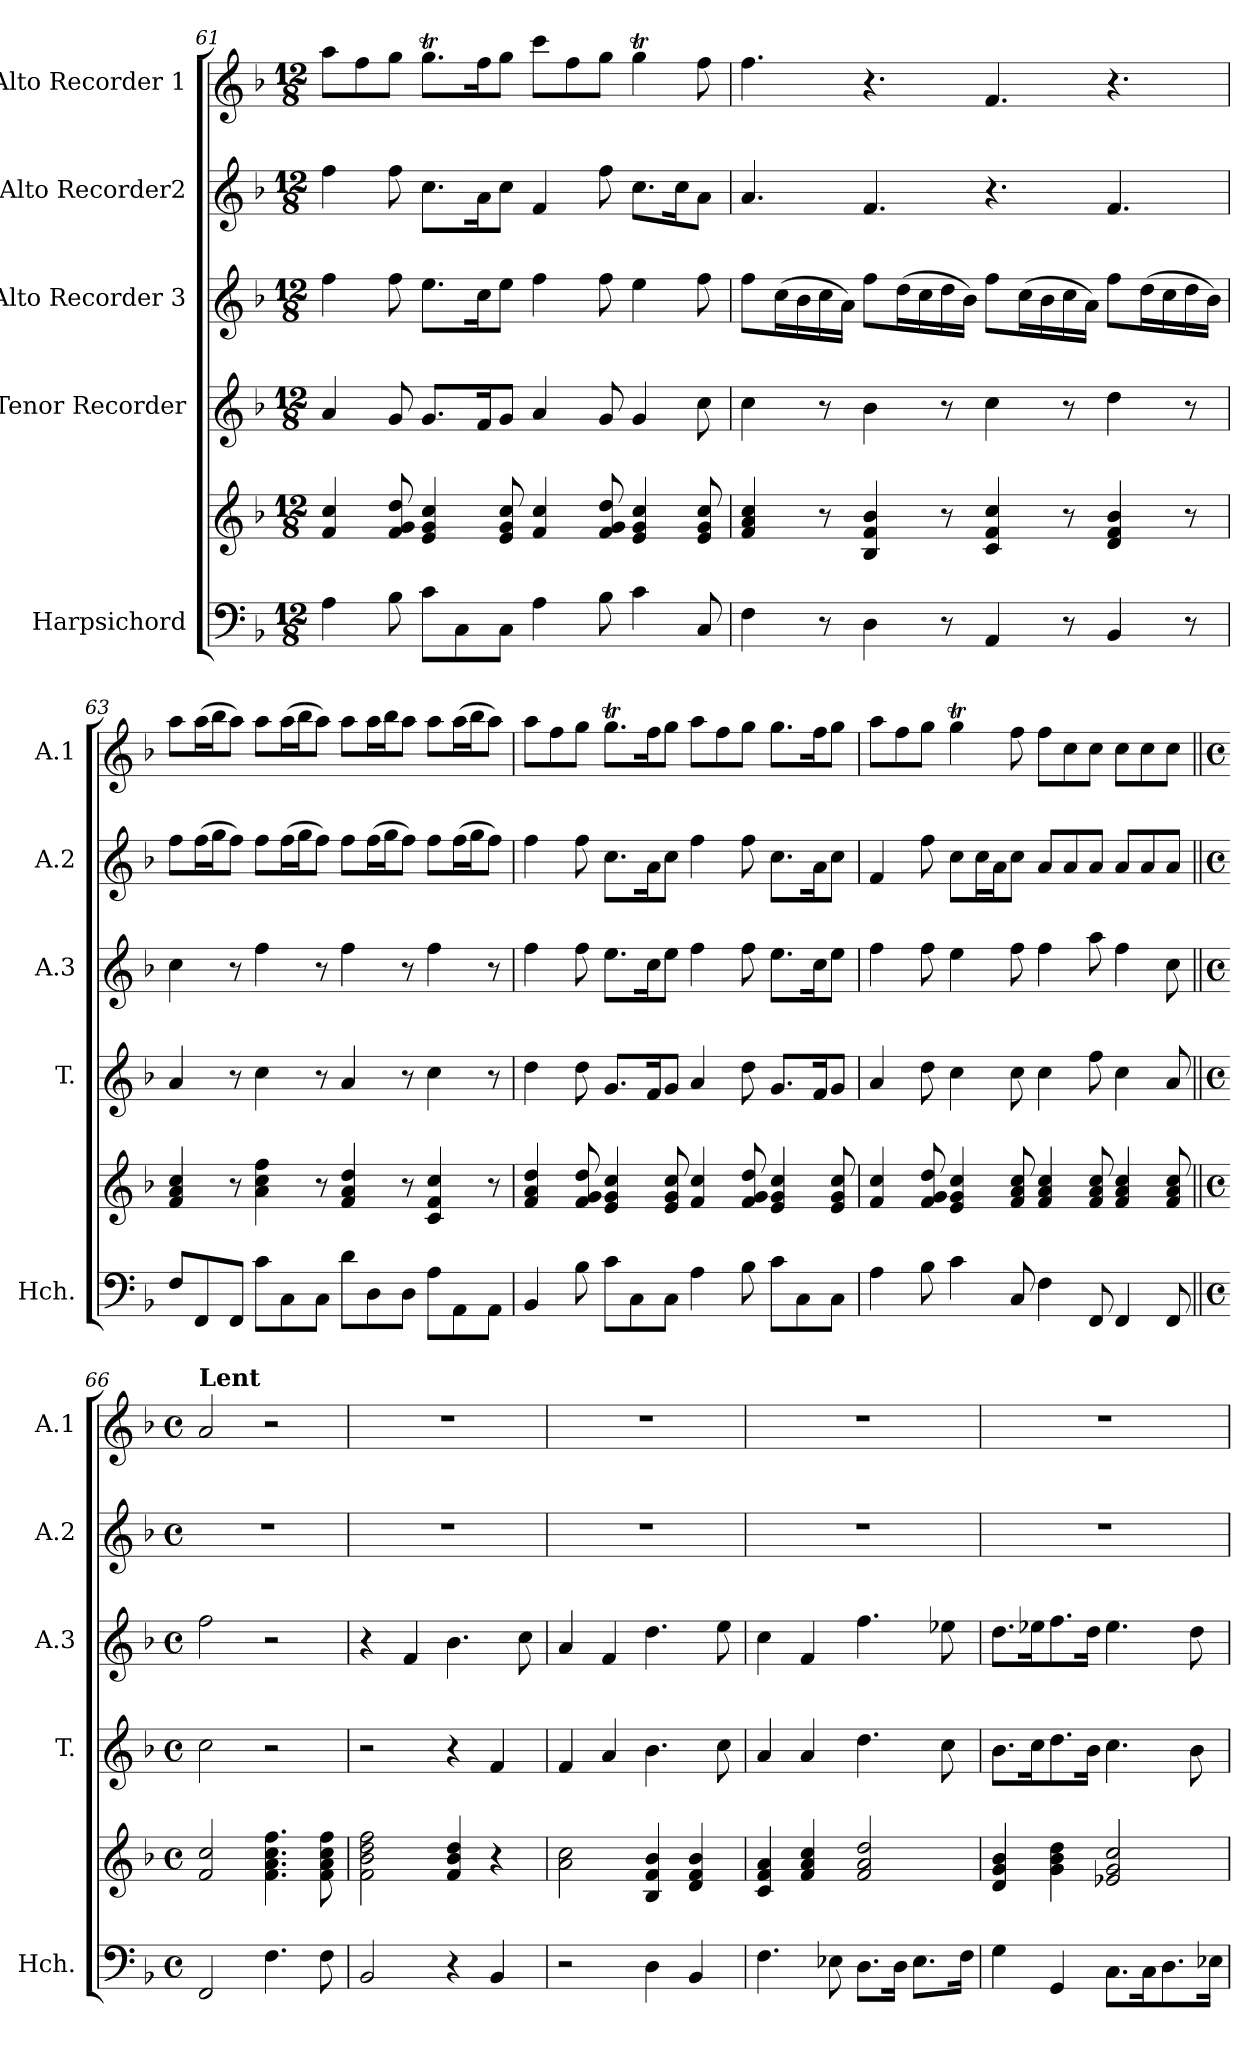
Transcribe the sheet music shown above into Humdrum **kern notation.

**kern	**kern	**kern	**kern	**kern	**kern
*part5	*part5	*part4	*part3	*part2	*part1
*staff6	*staff5	*staff4	*staff3	*staff2	*staff1
*I"Harpsichord	*	*I"Tenor Recorder	*I"Alto Recorder 3	*I"Alto Recorder2	*I"Alto Recorder 1
*I'Hch.	*	*I'T.	*I'A.3	*I'A.2	*I'A.1
*clefF4	*clefG2	*clefG2	*clefG2	*clefG2	*clefG2
*k[b-]	*k[b-]	*k[b-]	*k[b-]	*k[b-]	*k[b-]
*M12/8	*M12/8	*M12/8	*M12/8	*M12/8	*M12/8
=61	=61	=61	=61	=61	=61
4A\	4f/ 4cc/	4a/	4ff\	4ff\	8aa\L
.	.	.	.	.	8ff\
8B-\	8f/ 8g/ 8dd/	8g/	8ff\	8ff\	8gg\J
8c\L	4e/ 4g/ 4cc/	8.g/L	8.ee\L	8.cc\L	8.ggT\L
8C\	.	.	.	.	.
.	.	16f/K	16cc\K	16a\K	16ff\K
8C\J	8e/ 8g/ 8cc/	8g/J	8ee\J	8cc\J	8gg\J
4A\	4f/ 4cc/	4a/	4ff\	4f/	8ccc\L
.	.	.	.	.	8ff\
8B-\	8f/ 8g/ 8dd/	8g/	8ff\	8ff\	8gg\J
4c\	4e/ 4g/ 4cc/	4g/	4ee\	8.cc\L	4ggT\
.	.	.	.	16cc\K	.
8C/	8e/ 8g/ 8cc/	8cc\	8ff\	8a\J	8ff\
!!LO:PB:g=z
=62	=62	=62	=62	=62	=62
4F\	4f/ 4a/ 4cc/	4cc\	8ff\L	4.a/	4.ff\
.	.	.	(16cc\L	.	.
.	.	.	16b-\	.	.
8r	8r	8r	16cc\	.	.
.	.	.	16a\JJ)	.	.
4D\	4B-/ 4f/ 4b-/	4b-\	8ff\L	4.f/	4.r
.	.	.	(16dd\L	.	.
.	.	.	16cc\	.	.
8r	8r	8r	16dd\	.	.
.	.	.	16b-\JJ)	.	.
4AA/	4c/ 4f/ 4cc/	4cc\	8ff\L	4.r	4.f/
.	.	.	(16cc\L	.	.
.	.	.	16b-\	.	.
8r	8r	8r	16cc\	.	.
.	.	.	16a\JJ)	.	.
4BB-/	4d/ 4f/ 4b-/	4dd\	8ff\L	4.f/	4.r
.	.	.	(16dd\L	.	.
.	.	.	16cc\	.	.
8r	8r	8r	16dd\	.	.
.	.	.	16b-\JJ)	.	.
=63	=63	=63	=63	=63	=63
8F/L	4f/ 4a/ 4cc/	4a/	4cc\	8ff\L	8aa\L
8FF/	.	.	.	(>16ff\L	(>16aa\L
.	.	.	.	16gg\J	16bb-\J
8FF/J	8r	8r	8r	8ff\J)	8aa\J)
8c\L	4a\ 4cc\ 4ff\	4cc\	4ff\	8ff\L	8aa\L
8C\	.	.	.	(>16ff\L	(>16aa\L
.	.	.	.	16gg\J	16bb-\J
8C\J	8r	8r	8r	8ff\J)	8aa\J)
8d\L	4f/ 4a/ 4dd/	4a/	4ff\	8ff\L	8aa\L
8D\	.	.	.	(>16ff\L	16aa\L
.	.	.	.	16gg\J	16bb-\J
8D\J	8r	8r	8r	8ff\J)	8aa\J
8A\L	4c/ 4f/ 4cc/	4cc\	4ff\	8ff\L	8aa\L
8AA\	.	.	.	(>16ff\L	(>16aa\L
.	.	.	.	16gg\J	16bb-\J
8AA\J	8r	8r	8r	8ff\J)	8aa\J)
=64	=64	=64	=64	=64	=64
4BB-/	4f/ 4a/ 4dd/	4dd\	4ff\	4ff\	8aa\L
.	.	.	.	.	8ff\
8B-\	8f/ 8g/ 8dd/	8dd\	8ff\	8ff\	8gg\J
8c\L	4e/ 4g/ 4cc/	8.g/L	8.ee\L	8.cc\L	8.ggT\L
8C\	.	.	.	.	.
.	.	16f/K	16cc\K	16a\K	16ff\K
8C\J	8e/ 8g/ 8cc/	8g/J	8ee\J	8cc\J	8gg\J
4A\	4f/ 4cc/	4a/	4ff\	4ff\	8aa\L
.	.	.	.	.	8ff\
8B-\	8f/ 8g/ 8dd/	8dd\	8ff\	8ff\	8gg\J
8c\L	4e/ 4g/ 4cc/	8.g/L	8.ee\L	8.cc\L	8.gg\L
8C\	.	.	.	.	.
.	.	16f/K	16cc\K	16a\K	16ff\K
8C\J	8e/ 8g/ 8cc/	8g/J	8ee\J	8cc\J	8gg\J
=65	=65	=65	=65	=65	=65
4A\	4f/ 4cc/	4a/	4ff\	4f/	8aa\L
.	.	.	.	.	8ff\
8B-\	8f/ 8g/ 8dd/	8dd\	8ff\	8ff\	8gg\J
4c\	4e/ 4g/ 4cc/	4cc\	4ee\	8cc\L	4ggT\
.	.	.	.	16cc\L	.
.	.	.	.	16a\J	.
8C/	8f/ 8a/ 8cc/	8cc\	8ff\	8cc\J	8ff\
4F\	4f/ 4a/ 4cc/	4cc\	4ff\	8a/L	8ff\L
.	.	.	.	8a/	8cc\
8FF/	8f/ 8a/ 8cc/	8ff\	8aa\	8a/J	8cc\J
4FF/	4f/ 4a/ 4cc/	4cc\	4ff\	8a/L	8cc\L
.	.	.	.	8a/	8cc\
8FF/	8f/ 8a/ 8cc/	8a/	8cc\	8a/J	8cc\J
!!LO:LB:g=z
=66||	=66||	=66||	=66||	=66||	=66||
*M4/4	*M4/4	*M4/4	*M4/4	*M4/4	*M4/4
*met(c)	*met(c)	*met(c)	*met(c)	*met(c)	*met(c)
*	*	*	*	*	*MM53
!	!	!	!	!	!LO:TX:a:B:t=Lent
2FF/	2f/ 2cc/	2cc\	2ff\	1r	2a/
4.F\	4.f\ 4.a\ 4.cc\ 4.ff\	2r	2r	.	2r
8F\	8f\ 8a\ 8cc\ 8ff\	.	.	.	.
=67	=67	=67	=67	=67	=67
2BB-/	2f\ 2b-\ 2dd\ 2ff\	2r	4r	1r	1r
.	.	.	4f/	.	.
4r	4f/ 4b-/ 4dd/	4r	4.b-\	.	.
4BB-/	4r	4f/	.	.	.
.	.	.	8cc\	.	.
=68	=68	=68	=68	=68	=68
2r	2a\ 2cc\	4f/	4a/	1r	1r
.	.	4a/	4f/	.	.
4D\	4B-/ 4f/ 4b-/	4.b-\	4.dd\	.	.
4BB-/	4d/ 4f/ 4b-/	.	.	.	.
.	.	8cc\	8ee\	.	.
=69	=69	=69	=69	=69	=69
4.F\	4c/ 4f/ 4a/	4a/	4cc\	1r	1r
.	4f/ 4a/ 4cc/	4a/	4f/	.	.
8E-X\	.	.	.	.	.
8.D\L	2f/ 2a/ 2dd/	4.dd\	4.ff\	.	.
16D\Jk	.	.	.	.	.
8.E-\L	.	.	.	.	.
.	.	8cc\	8ee-X\	.	.
16F\Jk	.	.	.	.	.
=70	=70	=70	=70	=70	=70
4G\	4d/ 4g/ 4b-/	8.b-\L	8.dd\L	1r	1r
.	.	16cc\K	16ee-X\K	.	.
4GG/	4g\ 4b-\ 4dd\	8.dd\	8.ff\	.	.
.	.	16b-\Jk	16dd\Jk	.	.
8.C\L	2e-X/ 2g/ 2cc/	4.cc\	4.ee-\	.	.
16C\K	.	.	.	.	.
8.D\	.	.	.	.	.
.	.	8b-\	8dd\	.	.
16E-X\Jk	.	.	.	.	.
=	=	=	=	=	=
*-	*-	*-	*-	*-	*-
